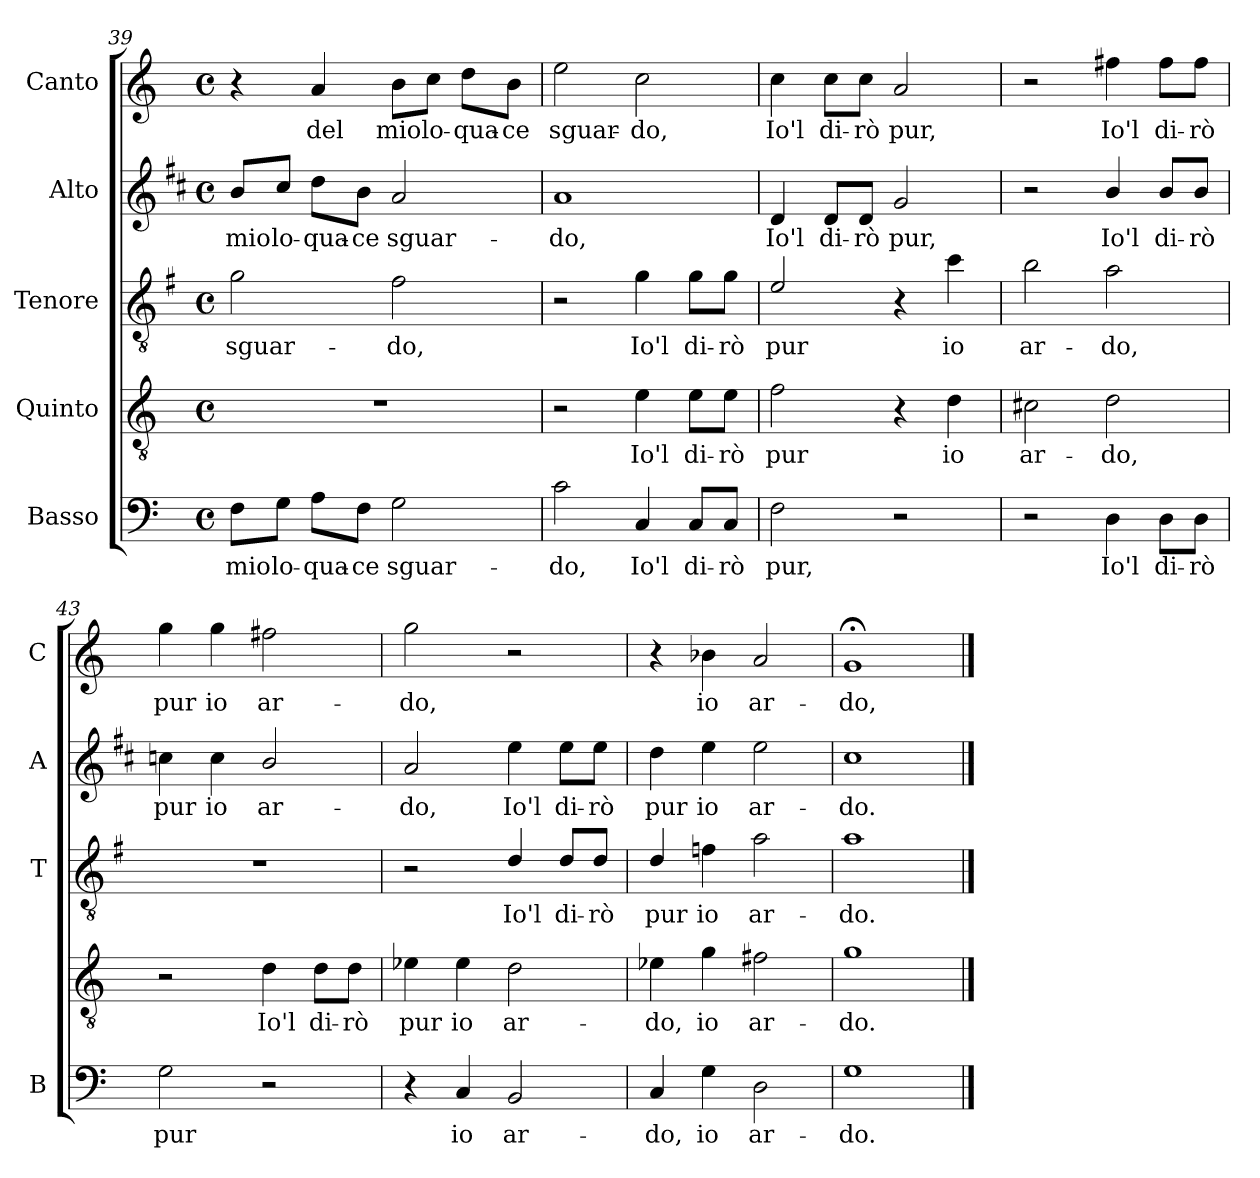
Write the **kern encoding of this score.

**kern	**text	**kern	**text	**kern	**text	**kern	**text	**kern	**text
*part5	*part5	*part4	*part4	*part3	*part3	*part2	*part2	*part1	*part1
*staff5	*staff5	*staff4	*staff4	*staff3	*staff3	*staff2	*staff2	*staff1	*staff1
*I"Basso	*	*I"Quinto	*	*I"Tenore	*	*I"Alto	*	*I"Canto	*
*I'B	*	*	*	*I'T	*	*I'A	*	*I'C	*
*clefF4	*	*clefGv2	*	*clefGv2	*	*clefG2	*	*clefG2	*
*	*	*	*	*ITrd4c7	*	*ITrd1c2	*	*	*
*k[]	*	*k[]	*	*k[]	*	*k[]	*	*k[]	*
*C:	*	*C:	*	*C:	*	*C:	*	*C:	*
*M4/4	*	*M4/4	*	*M4/4	*	*M4/4	*	*M4/4	*
*met(c)	*	*met(c)	*	*met(c)	*	*met(c)	*	*met(c)	*
=39	=39	=39	=39	=39	=39	=39	=39	=39	=39
!	!LO:LY:b	!	!	!	!LO:LY:b	!	!LO:LY:b	!	!
8F\L	mio	1r	.	2c\	sguar-	8a/L	mio	4r	.
!	!LO:LY:b	!	!	!	!	!	!LO:LY:b	!	!
8G\J	lo-	.	.	.	.	8b/J	lo-	.	.
!	!LO:LY:b	!	!	!	!	!	!LO:LY:b	!	!LO:LY:b
8A\L	-qua-	.	.	.	.	8cc\L	-qua-	4a/	del
!	!LO:LY:b	!	!	!	!	!	!LO:LY:b	!	!
8F\J	-ce	.	.	.	.	8a\J	-ce	.	.
!	!LO:LY:b	!	!	!	!LO:LY:b	!	!LO:LY:b	!	!LO:LY:b
2G\	sguar-	.	.	2B\	-do,	2g/	sguar-	8b\L	mio
!	!	!	!	!	!	!	!	!	!LO:LY:b
.	.	.	.	.	.	.	.	8cc\J	lo-
!	!	!	!	!	!	!	!	!	!LO:LY:b
.	.	.	.	.	.	.	.	8dd\L	-qua-
!	!	!	!	!	!	!	!	!	!LO:LY:b
.	.	.	.	.	.	.	.	8b\J	-ce
=40	=40	=40	=40	=40	=40	=40	=40	=40	=40
!	!LO:LY:b	!	!	!	!	!	!LO:LY:b	!	!LO:LY:b
2c\	-do,	2r	.	2r	.	1g	-do,	2ee\	sguar-
!	!LO:LY:b	!	!LO:LY:b	!	!LO:LY:b	!	!	!	!LO:LY:b
4C/	Io'l	4e\	Io'l	4c\	Io'l	.	.	2cc\	-do,
!	!LO:LY:b	!	!LO:LY:b	!	!LO:LY:b	!	!	!	!
8C/L	di-	8e\L	di-	8c\L	di-	.	.	.	.
!	!LO:LY:b	!	!LO:LY:b	!	!LO:LY:b	!	!	!	!
8C/J	-rò	8e\J	-rò	8c\J	-rò	.	.	.	.
=41	=41	=41	=41	=41	=41	=41	=41	=41	=41
!	!LO:LY:b	!	!LO:LY:b	!	!LO:LY:b	!	!LO:LY:b	!	!LO:LY:b
2F\	pur,	2f\	pur	2A/	pur	4c/	Io'l	4cc\	Io'l
!	!	!	!	!	!	!	!LO:LY:b	!	!LO:LY:b
.	.	.	.	.	.	8c/L	di-	8cc\L	di-
!	!	!	!	!	!	!	!LO:LY:b	!	!LO:LY:b
.	.	.	.	.	.	8c/J	-rò	8cc\J	-rò
!	!	!	!	!	!	!	!LO:LY:b	!	!LO:LY:b
2r	.	4r	.	4r	.	2f/	pur,	2a/	pur,
!	!	!	!LO:LY:b	!	!LO:LY:b	!	!	!	!
.	.	4d\	io	4f\	io	.	.	.	.
=42	=42	=42	=42	=42	=42	=42	=42	=42	=42
!	!	!	!LO:LY:b	!	!LO:LY:b	!	!	!	!
2r	.	2c#X\	ar-	2e\	ar-	2r	.	2r	.
!	!LO:LY:b	!	!LO:LY:b	!	!LO:LY:b	!	!LO:LY:b	!	!LO:LY:b
4D\	Io'l	2d\	-do,	2d\	-do,	4a/	Io'l	4ff#X\	Io'l
!	!LO:LY:b	!	!	!	!	!	!LO:LY:b	!	!LO:LY:b
8D\L	di-	.	.	.	.	8a/L	di-	8ff#\L	di-
!	!LO:LY:b	!	!	!	!	!	!LO:LY:b	!	!LO:LY:b
8D\J	-rò	.	.	.	.	8a/J	-rò	8ff#\J	-rò
!!LO:PB:g=z
=43	=43	=43	=43	=43	=43	=43	=43	=43	=43
!	!LO:LY:b	!	!	!	!	!	!LO:LY:b	!	!LO:LY:b
2G\	pur	2r	.	1r	.	4b-X\	pur	4gg\	pur
!	!	!	!	!	!	!	!LO:LY:b	!	!LO:LY:b
.	.	.	.	.	.	4b-\	io	4gg\	io
!	!	!	!LO:LY:b	!	!	!	!LO:LY:b	!	!LO:LY:b
2r	.	4d\	Io'l	.	.	2a/	ar-	2ff#X\	ar-
!	!	!	!LO:LY:b	!	!	!	!	!	!
.	.	8d\L	di-	.	.	.	.	.	.
!	!	!	!LO:LY:b	!	!	!	!	!	!
.	.	8d\J	-rò	.	.	.	.	.	.
=44	=44	=44	=44	=44	=44	=44	=44	=44	=44
!	!	!	!LO:LY:b	!	!	!	!LO:LY:b	!	!LO:LY:b
4r	.	4e-X\	pur	2r	.	2g/	-do,	2gg\	-do,
!	!LO:LY:b	!	!LO:LY:b	!	!	!	!	!	!
4C/	io	4e-\	io	.	.	.	.	.	.
!	!LO:LY:b	!	!LO:LY:b	!	!LO:LY:b	!	!LO:LY:b	!	!
2BB/	ar-	2d\	ar-	4G/	Io'l	4dd\	Io'l	2r	.
!	!	!	!	!	!LO:LY:b	!	!LO:LY:b	!	!
.	.	.	.	8G/L	di-	8dd\L	di-	.	.
!	!	!	!	!	!LO:LY:b	!	!LO:LY:b	!	!
.	.	.	.	8G/J	-rò	8dd\J	-rò	.	.
=45	=45	=45	=45	=45	=45	=45	=45	=45	=45
!	!LO:LY:b	!	!LO:LY:b	!	!LO:LY:b	!	!LO:LY:b	!	!
4C/	-do,	4e-X\	-do,	4G/	pur	4cc\	pur	4r	.
!	!LO:LY:b	!	!LO:LY:b	!	!LO:LY:b	!	!LO:LY:b	!	!LO:LY:b
4G\	io	4g\	io	4B-X\	io	4dd\	io	4b-X\	io
!	!LO:LY:b	!	!LO:LY:b	!	!LO:LY:b	!	!LO:LY:b	!	!LO:LY:b
2D\	ar-	2f#X\	ar-	2d\	ar-	2dd\	ar-	2a/	ar-
=46	=46	=46	=46	=46	=46	=46	=46	=46	=46
!	!LO:LY:b	!	!LO:LY:b	!	!LO:LY:b	!	!LO:LY:b	!	!LO:LY:b
1G	-do.	1g	-do.	1d	-do.	1b	-do.	1g;<	-do,
==	==	==	==	==	==	==	==	==	==
*-	*-	*-	*-	*-	*-	*-	*-	*-	*-
